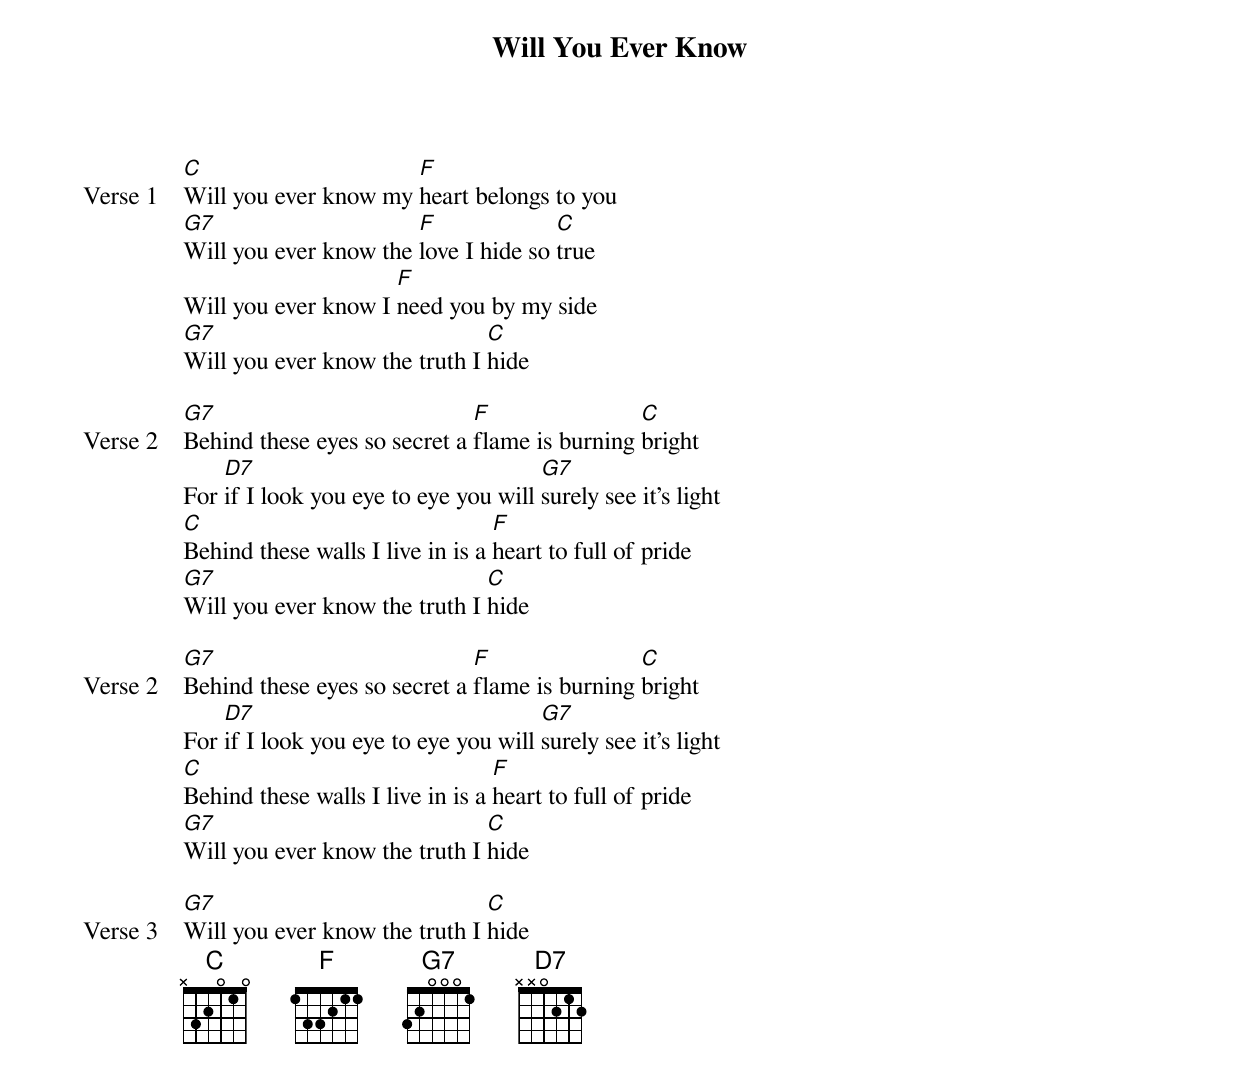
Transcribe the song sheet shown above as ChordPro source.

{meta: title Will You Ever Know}
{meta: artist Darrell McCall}
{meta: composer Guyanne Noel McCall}
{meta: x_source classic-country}
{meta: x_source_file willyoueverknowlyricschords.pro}
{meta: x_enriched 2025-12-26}

{start_of_verse: Verse 1}
[C]Will you ever know my [F]heart belongs to you
[G7]Will you ever know the [F]love I hide so [C]true
Will you ever know I [F]need you by my side
[G7]Will you ever know the truth I [C]hide
{end_of_verse}

{start_of_verse: Verse 2}
[G7]Behind these eyes so secret a [F]flame is burning [C]bright
For [D7]if I look you eye to eye you will [G7]surely see it’s light
[C]Behind these walls I live in is a [F]heart to full of pride
[G7]Will you ever know the truth I [C]hide
{end_of_verse}

{start_of_verse: Verse 2}
[G7]Behind these eyes so secret a [F]flame is burning [C]bright
For [D7]if I look you eye to eye you will [G7]surely see it’s light
[C]Behind these walls I live in is a [F]heart to full of pride
[G7]Will you ever know the truth I [C]hide
{end_of_verse}

{start_of_verse: Verse 3}
[G7]Will you ever know the truth I [C]hide
{end_of_verse}
